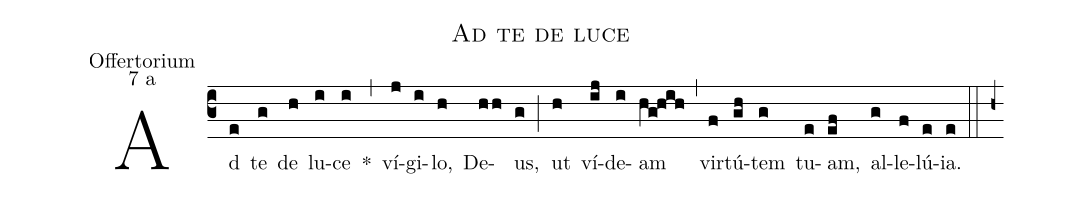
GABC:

name: Ad te de luce;
office-part: Offertorium;
mode: 7;
mode-differentia: a;
%%
(c3)

Ad(e) te(g) de(h) lu(i)ce(i) *(,) ví(j)gi(i)lo,(h) De(hh)us,(g) (;) ut(h) ví(ij)de(i)am(hg!hih) (,) vir(f)tú(gh)tem(g) tu(e)am,(ef) al(g)le(f)lú(e)ia.(e)

(::)

(h+)
